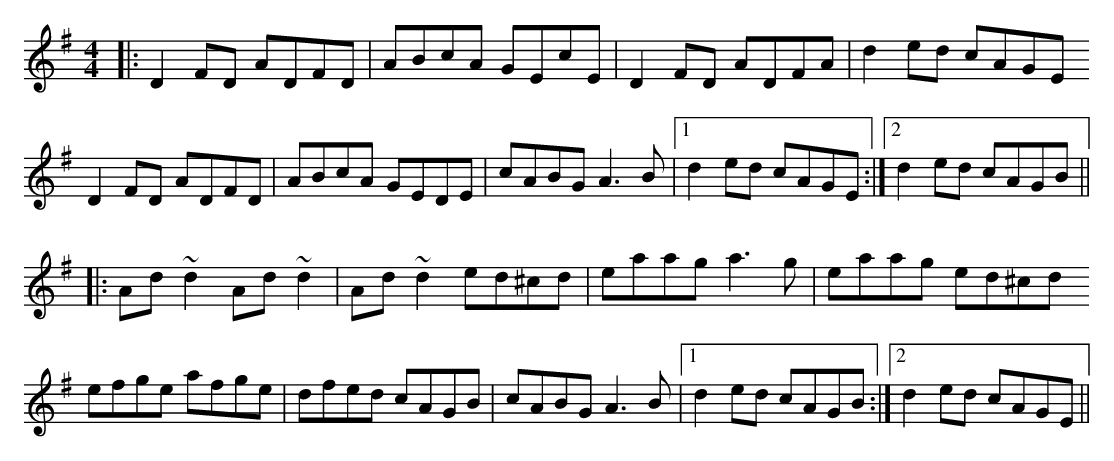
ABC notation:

X:1
M:4/4
K:Dmix
|:D2FD ADFD|ABcA GEcE|D2FD ADFA|d2ed cAGE
D2FD ADFD|ABcA GEDE|cABG A3B|1 d2ed cAGE:|2 d2ed cAGB||
|:Ad ~d2 Ad ~d2|Ad ~d2 ed^cd|eaag a3g|eaag ed^cd
efge afge|dfed cAGB|cABG A3B|1 d2ed cAGB:|2 d2ed cAGE||
